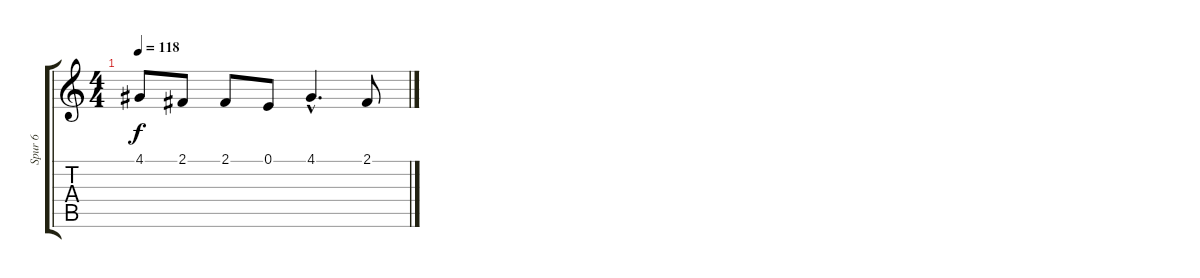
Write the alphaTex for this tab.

\track ("Spur 6" "Spur 6") {instrument lead6voice}
\staff {score tabs}
\tuning (E4 B3 G3 D3 A2 E2) {hide}
\ts (4 4)
\tempo 118
\clef g2
\ks c
4.1.8{dy f volume 4} 2.1.8{volume 4} 2.1.8{volume 3} 0.1.8{volume 3} 4.1{hac}.4{d volume 2} 2.1.8{volume 1}
